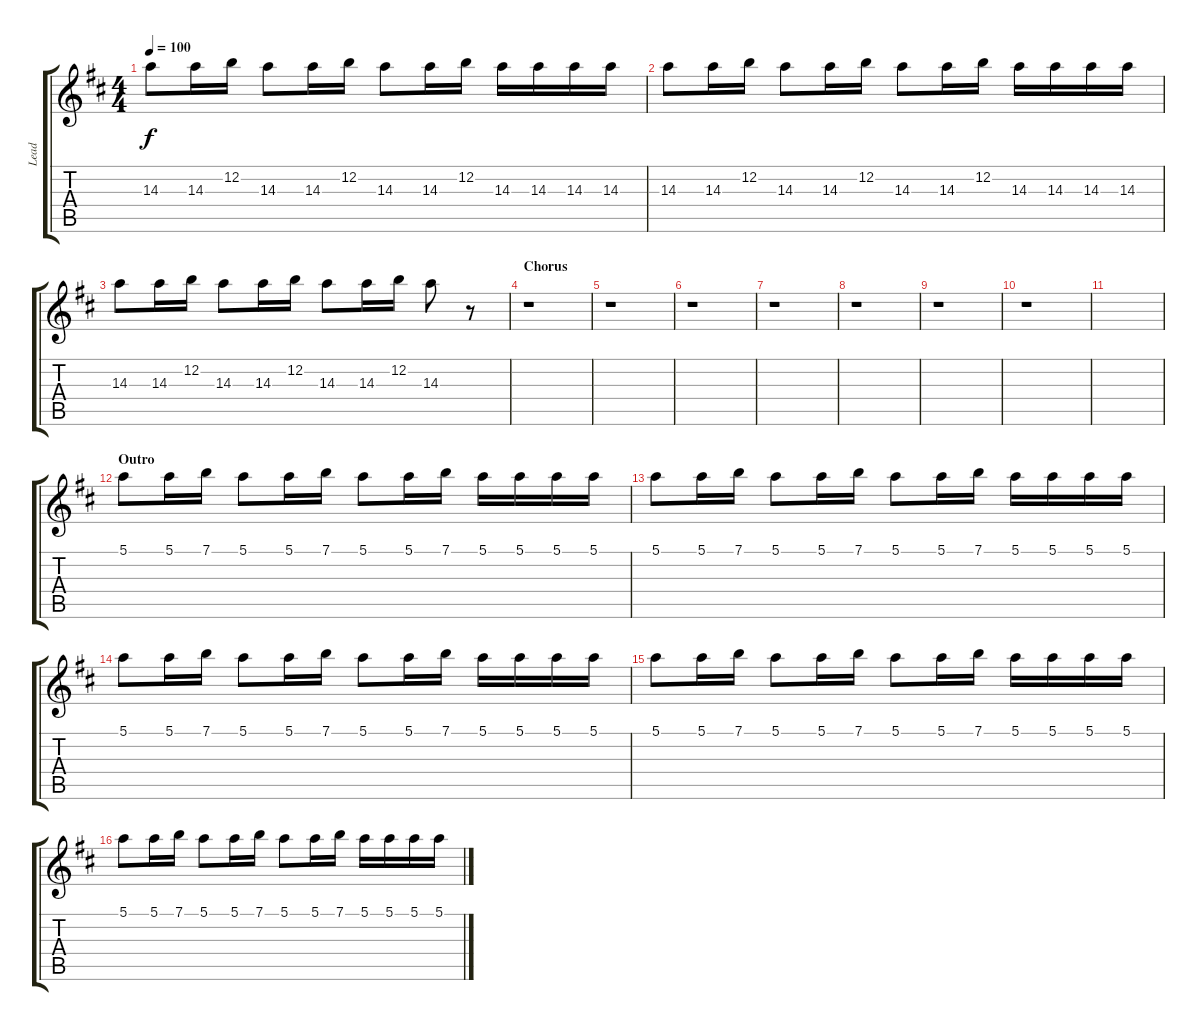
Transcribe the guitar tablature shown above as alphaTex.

\track ("Lead" "Lead") {instrument distortionguitar}
\staff {score tabs}
\tuning (E4 B3 G3 D3 A2 E2) {hide}
\ts (4 4)
\tempo 100
\clef g2
\ks d
14.3.8{dy f} 14.3.16 12.2.16 14.3.8 14.3.16 12.2.16 14.3.8 14.3.16 12.2.16 14.3.16 14.3.16 14.3.16 14.3.16 |
14.3.8 14.3.16 12.2.16 14.3.8 14.3.16 12.2.16 14.3.8 14.3.16 12.2.16 14.3.16 14.3.16 14.3.16 14.3.16 |
14.3.8 14.3.16 12.2.16 14.3.8 14.3.16 12.2.16 14.3.8 14.3.16 12.2.16 14.3.8 r.8 |
\section ("" "Chorus")
r.1 |
r.1 |
r.1 |
r.1 |
r.1 |
r.1 |
r.1 |
|
\section ("" "Outro")
5.1.8 5.1.16 7.1.16 5.1.8 5.1.16 7.1.16 5.1.8 5.1.16 7.1.16 5.1.16 5.1.16 5.1.16 5.1.16 |
5.1.8 5.1.16 7.1.16 5.1.8 5.1.16 7.1.16 5.1.8 5.1.16 7.1.16 5.1.16 5.1.16 5.1.16 5.1.16 |
5.1.8 5.1.16 7.1.16 5.1.8 5.1.16 7.1.16 5.1.8 5.1.16 7.1.16 5.1.16 5.1.16 5.1.16 5.1.16 |
5.1.8 5.1.16 7.1.16 5.1.8 5.1.16 7.1.16 5.1.8 5.1.16 7.1.16 5.1.16 5.1.16 5.1.16 5.1.16 |
5.1.8 5.1.16 7.1.16 5.1.8 5.1.16 7.1.16 5.1.8 5.1.16 7.1.16 5.1.16 5.1.16 5.1.16 5.1.16
